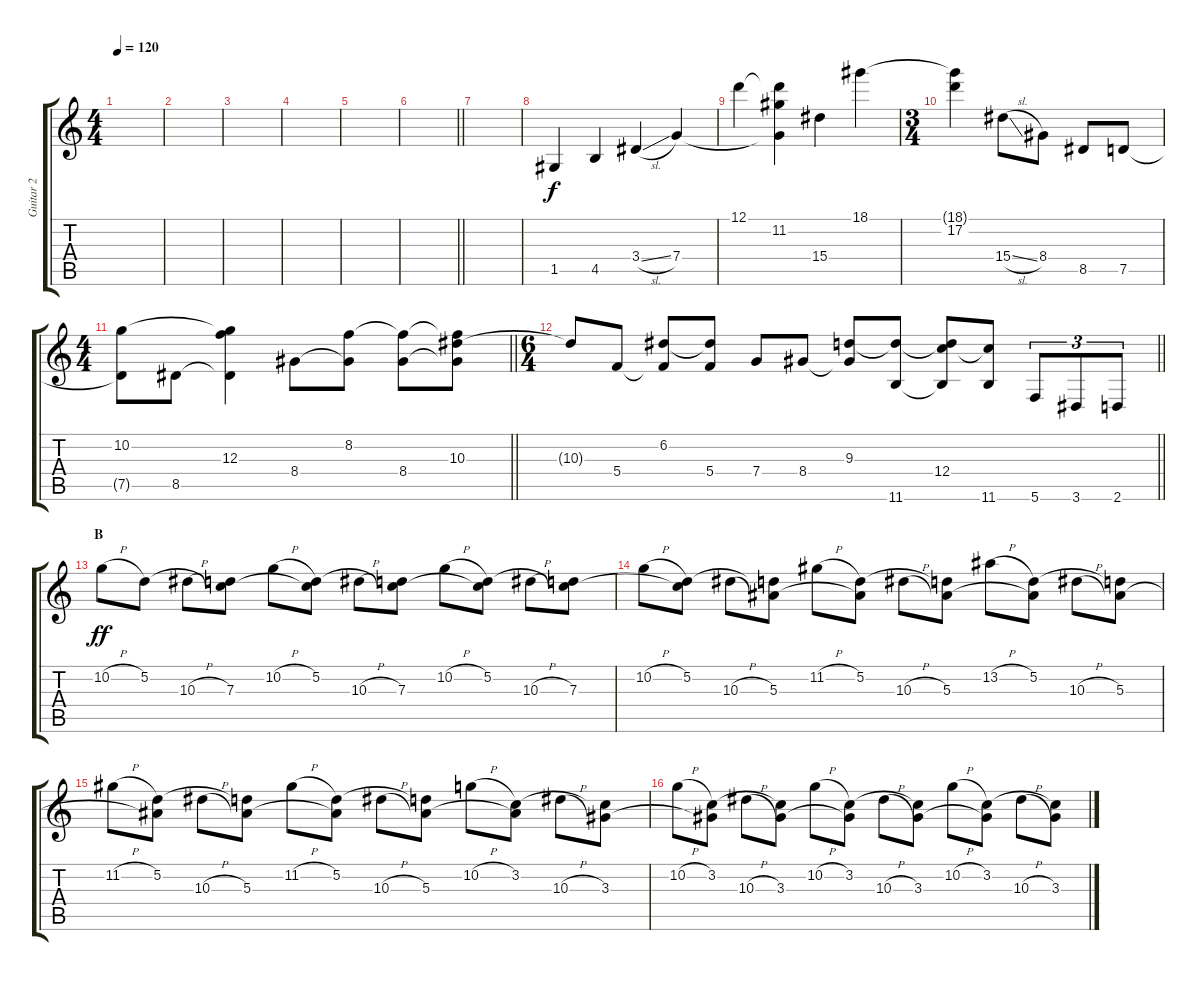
\track ("Guitar 2" "Guitar 2") {instrument distortionguitar}
\staff {score tabs}
\tuning (D4 A3 F3 C3 G2 C2) {hide}
\ts (4 4)
\tempo 120
\clef g2
\ks c
|
|
|
|
|
\barLineRight lightlight
|
|
1.5.4 4.5.4 3.4{sl}.4 7.4.4 |
12.1.4 (12.1{t} 11.2 7.4{t}).4 15.4.4 18.1.4 |
\ts (3 4)
(18.1{t} 17.2).4 15.4{sl}.8 8.4.8 8.5.8 7.5.8 |
\ts (4 4)
\barLineRight lightlight
(10.2 7.5{t}).8 8.5.8 (10.2{t} 12.3 8.5{t}).4 8.4.8 (8.2 8.4{t}).8 (8.2{t} 8.4).8 (8.2{t} 10.3 8.4{t}).8 |
\ts (6 4)
\barLineRight lightlight
10.3{t}.8 5.4.8 (6.2 5.4{t}).8 (6.2{t} 5.4).8 7.4.8 8.4.8 (9.3 8.4{t}).8 (9.3{t} 11.6).8 (9.3{t} 12.4 11.6{t}).8 (12.4{t} 11.6).8 5.6.8{tu (3 2)} 3.6.8{tu (3 2)} 2.6.8{tu (3 2)} |
\section ("" "B")
10.2{h}.8{dy ff} 5.2.8 10.3{h}.8 (5.2{t} 7.3).8 10.2{h}.8 (5.2 7.3{t}).8 10.3{h}.8 (5.2{t} 7.3).8 10.2{h}.8 (5.2 7.3{t}).8 10.3{h}.8 (5.2{t} 7.3).8 |
10.2{h}.8 (5.2 7.3{t}).8 10.3{h}.8 (5.2{t} 5.3).8 11.2{h}.8 (5.2 5.3{t}).8 10.3{h}.8 (5.2{t} 5.3).8 13.2{h}.8 (5.2 5.3{t}).8 10.3{h}.8 (5.2{t} 5.3).8 |
11.2{h}.8 (5.2 5.3{t}).8 10.3{h}.8 (5.2{t} 5.3).8 11.2{h}.8 (5.2 5.3{t}).8 10.3{h}.8 (5.2{t} 5.3).8 10.2{h}.8 (3.2 5.3{t}).8 10.3{h}.8 (3.2{t} 3.3).8 |
10.2{h}.8 (3.2 3.3{t}).8 10.3{h}.8 (3.2{t} 3.3).8 10.2{h}.8 (3.2 3.3{t}).8 10.3{h}.8 (3.2{t} 3.3).8 10.2{h}.8 (3.2 3.3{t}).8 10.3{h}.8 (3.2{t} 3.3).8
